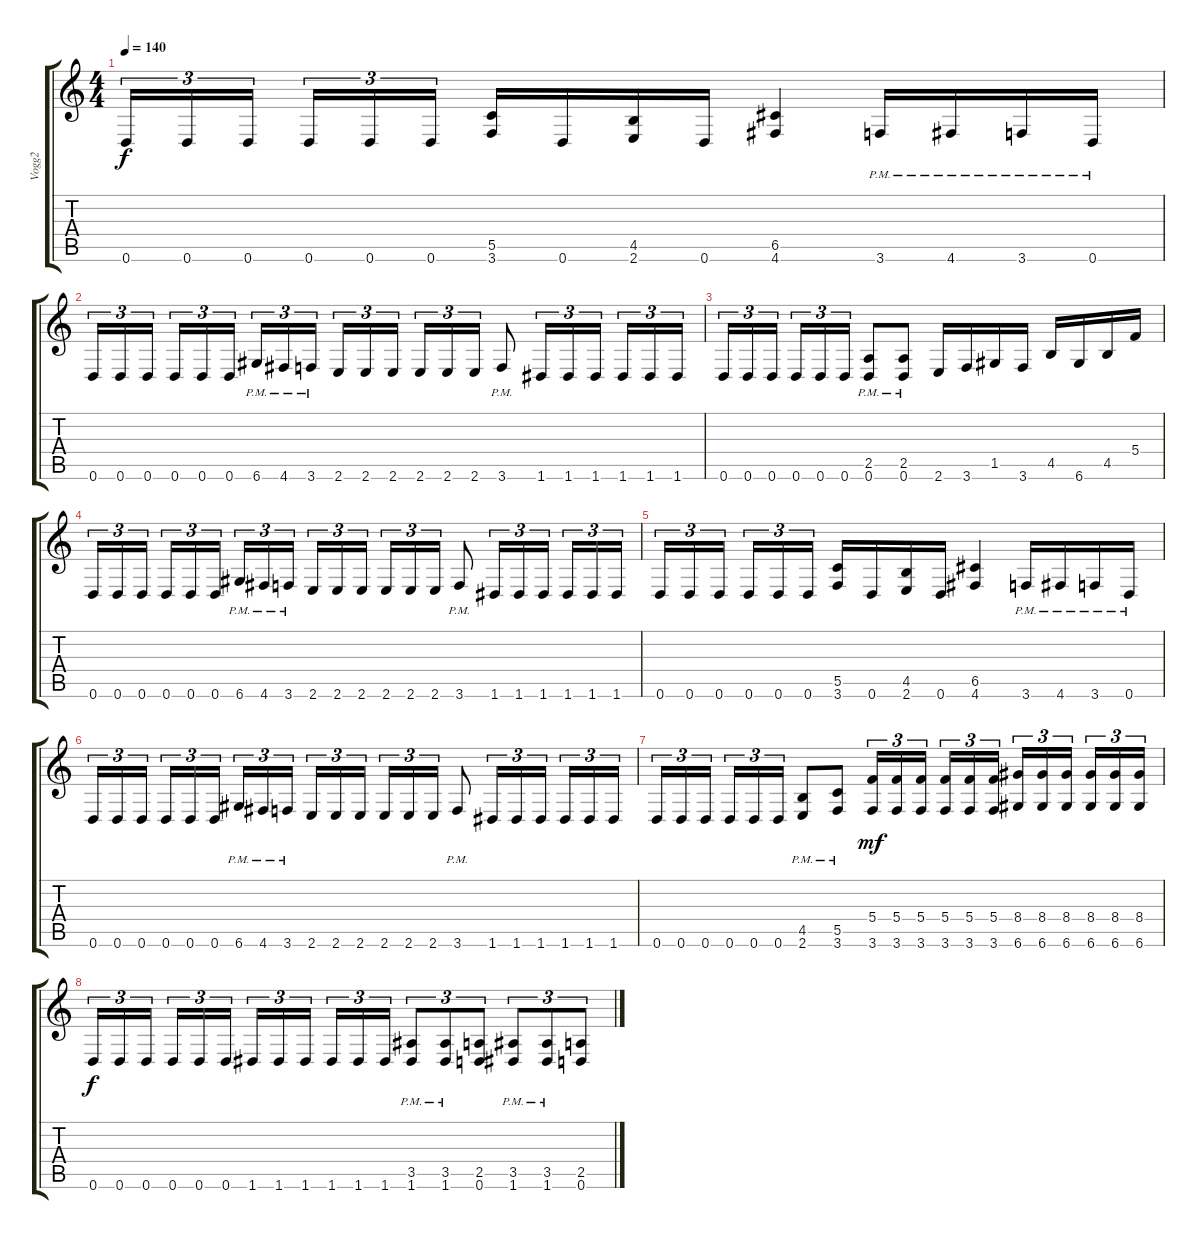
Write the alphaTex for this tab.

\track ("Vogg2" "Vogg2") {instrument distortionguitar}
\staff {score tabs}
\tuning (D4 A3 F3 C3 G2 D2) {hide}
\ts (4 4)
\tempo 140
\clef g2
\ks c
0.6.16{tu (3 2) dy f} 0.6.16{tu (3 2)} 0.6.16{tu (3 2)} 0.6.16{tu (3 2)} 0.6.16{tu (3 2)} 0.6.16{tu (3 2)} (5.5 3.6).16 0.6.16 (4.5 2.6).16 0.6.16 (6.5 4.6).4 3.6{pm}.16 4.6{pm}.16 3.6{pm}.16 0.6{pm}.16 |
0.6.16{tu (3 2)} 0.6.16{tu (3 2)} 0.6.16{tu (3 2)} 0.6.16{tu (3 2)} 0.6.16{tu (3 2)} 0.6.16{tu (3 2)} 6.6{pm}.16{tu (3 2)} 4.6{pm}.16{tu (3 2)} 3.6{pm}.16{tu (3 2)} 2.6.16{tu (3 2)} 2.6.16{tu (3 2)} 2.6.16{tu (3 2)} 2.6.16{tu (3 2)} 2.6.16{tu (3 2)} 2.6.16{tu (3 2)} 3.6{pm}.8 1.6.16{tu (3 2)} 1.6.16{tu (3 2)} 1.6.16{tu (3 2)} 1.6.16{tu (3 2)} 1.6.16{tu (3 2)} 1.6.16{tu (3 2)} |
0.6.16{tu (3 2)} 0.6.16{tu (3 2)} 0.6.16{tu (3 2)} 0.6.16{tu (3 2)} 0.6.16{tu (3 2)} 0.6.16{tu (3 2)} (2.5{pm} 0.6{pm}).8 (2.5{pm} 0.6{pm}).8 2.6.16 3.6.16 1.5.16 3.6.16 4.5.16 6.6.16 4.5.16 5.4.16 |
0.6.16{tu (3 2)} 0.6.16{tu (3 2)} 0.6.16{tu (3 2)} 0.6.16{tu (3 2)} 0.6.16{tu (3 2)} 0.6.16{tu (3 2)} 6.6{pm}.16{tu (3 2)} 4.6{pm}.16{tu (3 2)} 3.6{pm}.16{tu (3 2)} 2.6.16{tu (3 2)} 2.6.16{tu (3 2)} 2.6.16{tu (3 2)} 2.6.16{tu (3 2)} 2.6.16{tu (3 2)} 2.6.16{tu (3 2)} 3.6{pm}.8 1.6.16{tu (3 2)} 1.6.16{tu (3 2)} 1.6.16{tu (3 2)} 1.6.16{tu (3 2)} 1.6.16{tu (3 2)} 1.6.16{tu (3 2)} |
0.6.16{tu (3 2)} 0.6.16{tu (3 2)} 0.6.16{tu (3 2)} 0.6.16{tu (3 2)} 0.6.16{tu (3 2)} 0.6.16{tu (3 2)} (5.5 3.6).16 0.6.16 (4.5 2.6).16 0.6.16 (6.5 4.6).4 3.6{pm}.16 4.6{pm}.16 3.6{pm}.16 0.6{pm}.16 |
0.6.16{tu (3 2)} 0.6.16{tu (3 2)} 0.6.16{tu (3 2)} 0.6.16{tu (3 2)} 0.6.16{tu (3 2)} 0.6.16{tu (3 2)} 6.6{pm}.16{tu (3 2)} 4.6{pm}.16{tu (3 2)} 3.6{pm}.16{tu (3 2)} 2.6.16{tu (3 2)} 2.6.16{tu (3 2)} 2.6.16{tu (3 2)} 2.6.16{tu (3 2)} 2.6.16{tu (3 2)} 2.6.16{tu (3 2)} 3.6{pm}.8 1.6.16{tu (3 2)} 1.6.16{tu (3 2)} 1.6.16{tu (3 2)} 1.6.16{tu (3 2)} 1.6.16{tu (3 2)} 1.6.16{tu (3 2)} |
0.6.16{tu (3 2)} 0.6.16{tu (3 2)} 0.6.16{tu (3 2)} 0.6.16{tu (3 2)} 0.6.16{tu (3 2)} 0.6.16{tu (3 2)} (4.5{pm} 2.6{pm}).8 (5.5{pm} 3.6{pm}).8 (5.4 3.6).16{tu (3 2) dy mf} (5.4 3.6).16{tu (3 2)} (5.4 3.6).16{tu (3 2)} (5.4 3.6).16{tu (3 2)} (5.4 3.6).16{tu (3 2)} (5.4 3.6).16{tu (3 2)} (8.4 6.6).16{tu (3 2)} (8.4 6.6).16{tu (3 2)} (8.4 6.6).16{tu (3 2)} (8.4 6.6).16{tu (3 2)} (8.4 6.6).16{tu (3 2)} (8.4 6.6).16{tu (3 2)} |
0.6.16{tu (3 2) dy f} 0.6.16{tu (3 2)} 0.6.16{tu (3 2)} 0.6.16{tu (3 2)} 0.6.16{tu (3 2)} 0.6.16{tu (3 2)} 1.6.16{tu (3 2)} 1.6.16{tu (3 2)} 1.6.16{tu (3 2)} 1.6.16{tu (3 2)} 1.6.16{tu (3 2)} 1.6.16{tu (3 2)} (3.5{pm} 1.6{pm}).8{tu (3 2)} (3.5{pm} 1.6{pm}).8{tu (3 2)} (2.5 0.6).8{tu (3 2)} (3.5{pm} 1.6{pm}).8{tu (3 2)} (3.5{pm} 1.6{pm}).8{tu (3 2)} (2.5 0.6).8{tu (3 2)}
